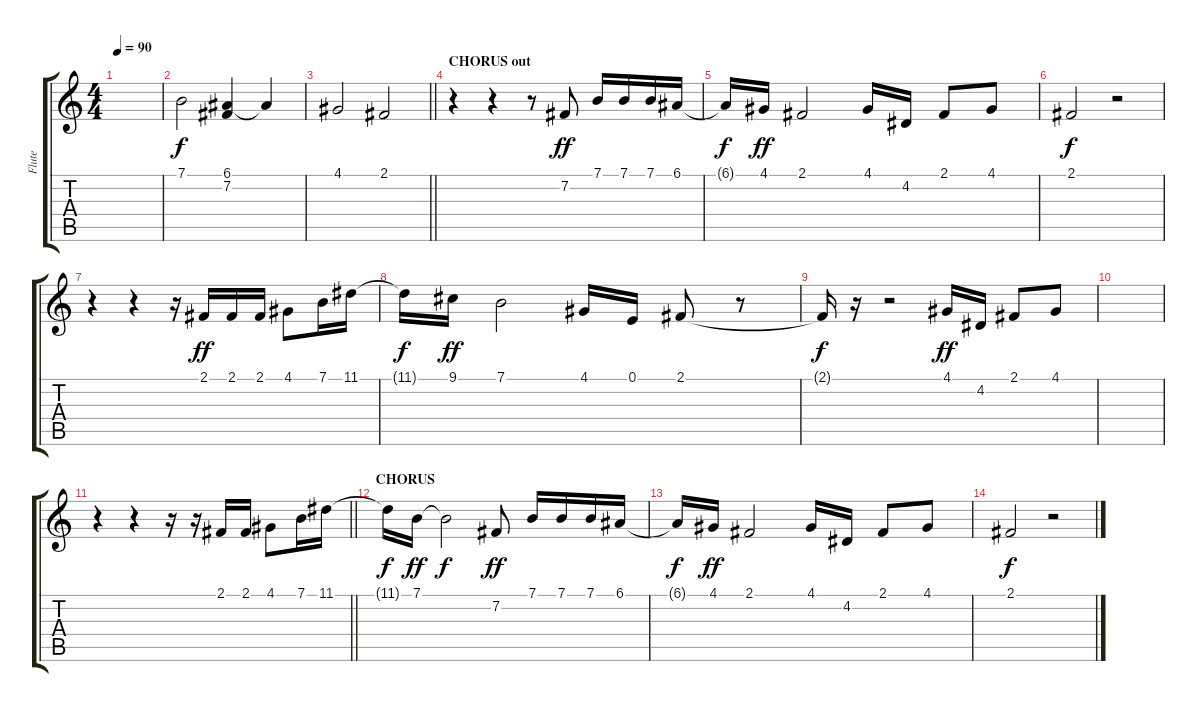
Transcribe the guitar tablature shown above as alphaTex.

\track ("Flute" "Flute") {instrument recorder}
\staff {score tabs}
\tuning (E4 B3 G3 D3 A2 E2) {hide}
\ts (4 4)
\tempo 90
\clef g2
\ks c
|
7.1.2 (6.1 7.2).4 6.1{t}.4 |
\barLineRight lightlight
4.1.2 2.1.2 |
\section ("" "CHORUS out")
r.4{instrument trombone} r.4 r.8 7.2.8{dy ff} 7.1.16 7.1.16 7.1.16 6.1.16 |
6.1{t}.16{dy f} 4.1.16{dy ff} 2.1.2 4.1.16 4.2.16 2.1.8 4.1.8 |
2.1.2{dy f} r.2 |
r.4 r.4 r.16 2.1.16{dy ff} 2.1.16 2.1.16 4.1.8 7.1.16 11.1.16 |
11.1{t}.16{dy f} 9.1.16{dy ff} 7.1.2 4.1.16 0.1.16 2.1.8 r.8 |
2.1{t}.16{dy f} r.16 r.2 4.1.16{dy ff} 4.2.16 2.1.8 4.1.8 |
|
\barLineRight lightlight
r.4 r.4 r.16 r.16 2.1.16 2.1.16 4.1.8 7.1.16 11.1.16 |
\section ("" "CHORUS")
11.1{t}.16{dy f} 7.1.16{dy ff} 7.1{t}.2{dy f} 7.2.8{dy ff} 7.1.16 7.1.16 7.1.16 6.1.16 |
6.1{t}.16{dy f} 4.1.16{dy ff} 2.1.2 4.1.16 4.2.16 2.1.8 4.1.8 |
2.1.2{dy f} r.2
